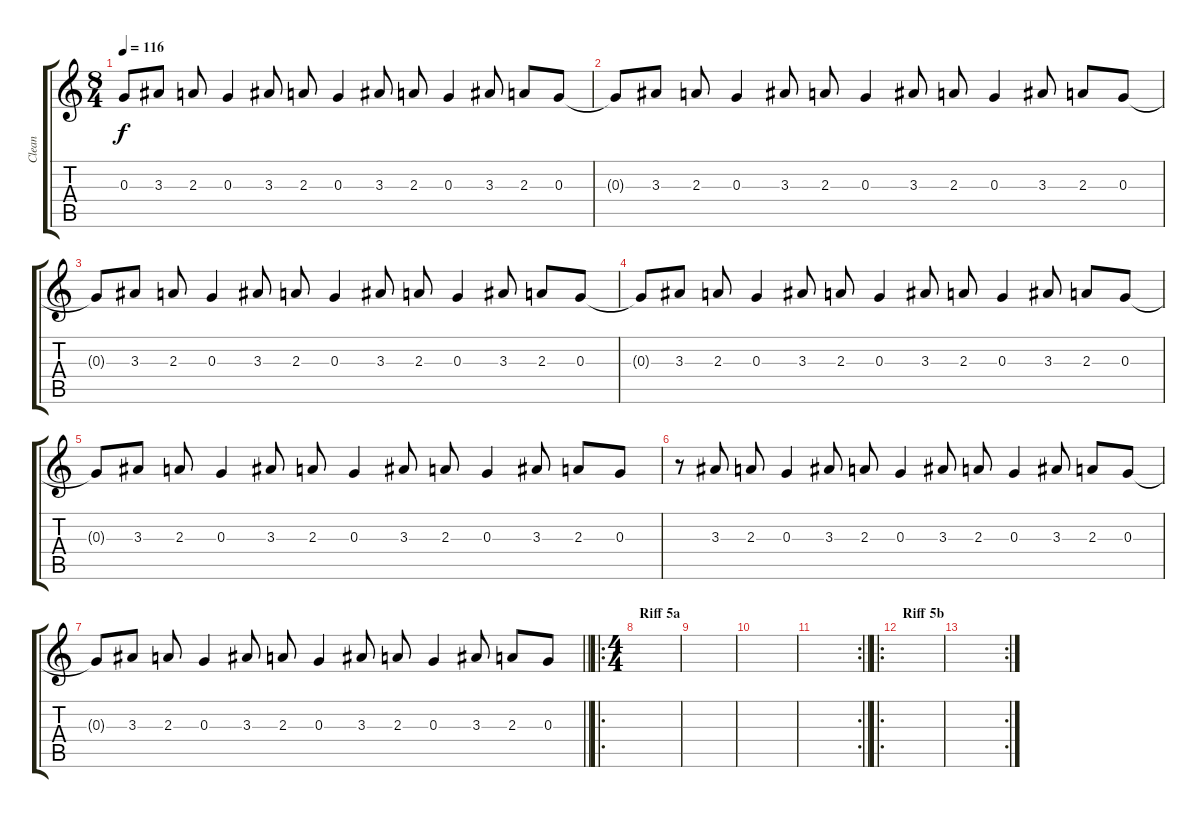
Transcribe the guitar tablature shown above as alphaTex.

\track ("Clean" "Clean") {instrument acousticguitarsteel}
\staff {score tabs}
\tuning (E4 B3 G3 D3 A2 E2) {hide}
\ts (8 4)
\tempo 116
\clef g2
\ks c
0.3{t}.8{dy f} 3.3.8 2.3.8 0.3.4 3.3.8 2.3.8 0.3.4 3.3.8 2.3.8 0.3.4 3.3.8 2.3.8 0.3.8 |
0.3{t}.8 3.3.8 2.3.8 0.3.4 3.3.8 2.3.8 0.3.4 3.3.8 2.3.8 0.3.4 3.3.8 2.3.8 0.3.8 |
0.3{t}.8 3.3.8 2.3.8 0.3.4 3.3.8 2.3.8 0.3.4 3.3.8 2.3.8 0.3.4 3.3.8 2.3.8 0.3.8 |
0.3{t}.8 3.3.8 2.3.8 0.3.4 3.3.8 2.3.8 0.3.4 3.3.8 2.3.8 0.3.4 3.3.8 2.3.8 0.3.8 |
0.3{t}.8 3.3.8 2.3.8 0.3.4 3.3.8 2.3.8 0.3.4 3.3.8 2.3.8 0.3.4 3.3.8 2.3.8 0.3.8 |
r.8 3.3.8 2.3.8 0.3.4 3.3.8 2.3.8 0.3.4 3.3.8 2.3.8 0.3.4 3.3.8 2.3.8 0.3.8 |
\barLineRight lightlight
0.3{t}.8 3.3.8 2.3.8 0.3.4 3.3.8 2.3.8 0.3.4 3.3.8 2.3.8 0.3.4 3.3.8 2.3.8 0.3.8 |
\ro
\ts (4 4)
\section ("" "Riff 5a")
|
|
|
\rc 2
\barLineRight lightlight
|
\ro
\section ("" "Riff 5b")
|
\rc 2
